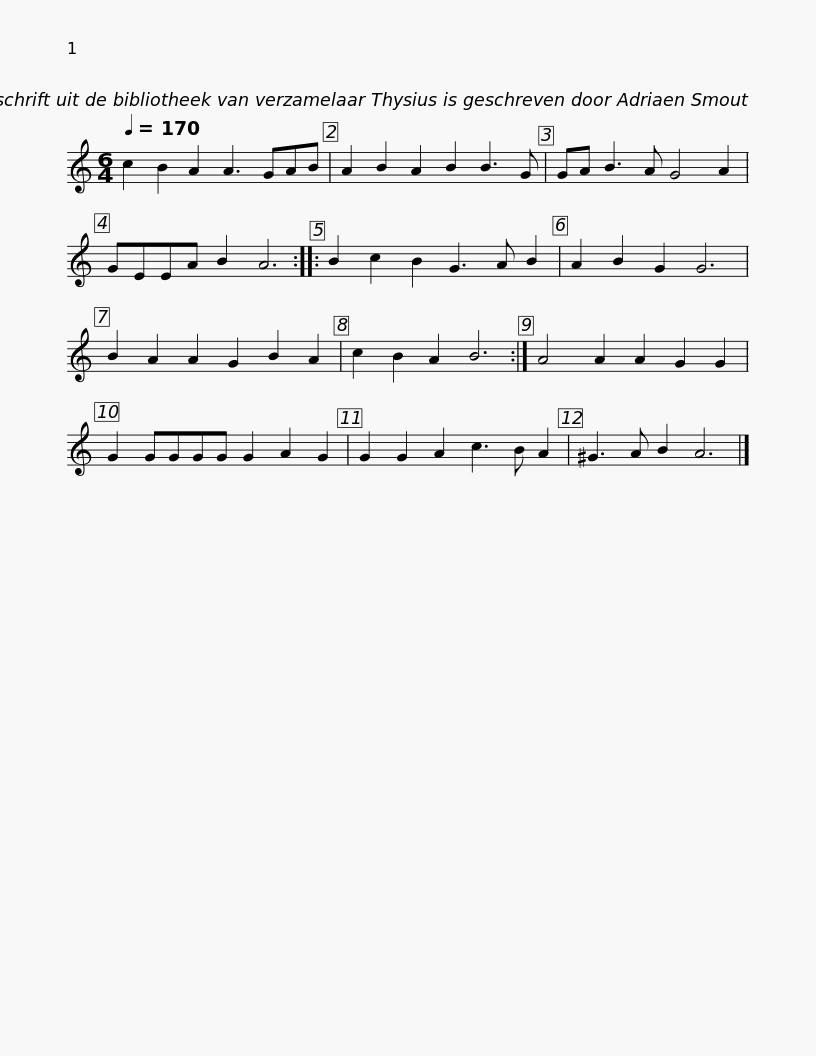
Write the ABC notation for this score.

X:1
L:1/8
Q:1/4=170
M:6/4
I:linebreak $
K:C
V:1 treble
V:1
 c2 B2 A2 A3 GAB | A2 B2 A2 B2 B3 G | GA B3 A G4 A2 | GEEA B2 A6 ::$ B2 c2 B2 G3 A B2 | %5
 A2 B2 G2 G6 | B2 A2 A2 G2 B2 A2 | c2 B2 A2 B6 :|$ A4 A2 A2 G2 G2 | G2 GGGG G2 A2 G2 | %10
 G2 G2 A2 c3 B A2 | ^G3 A B2 A6 |] %12
